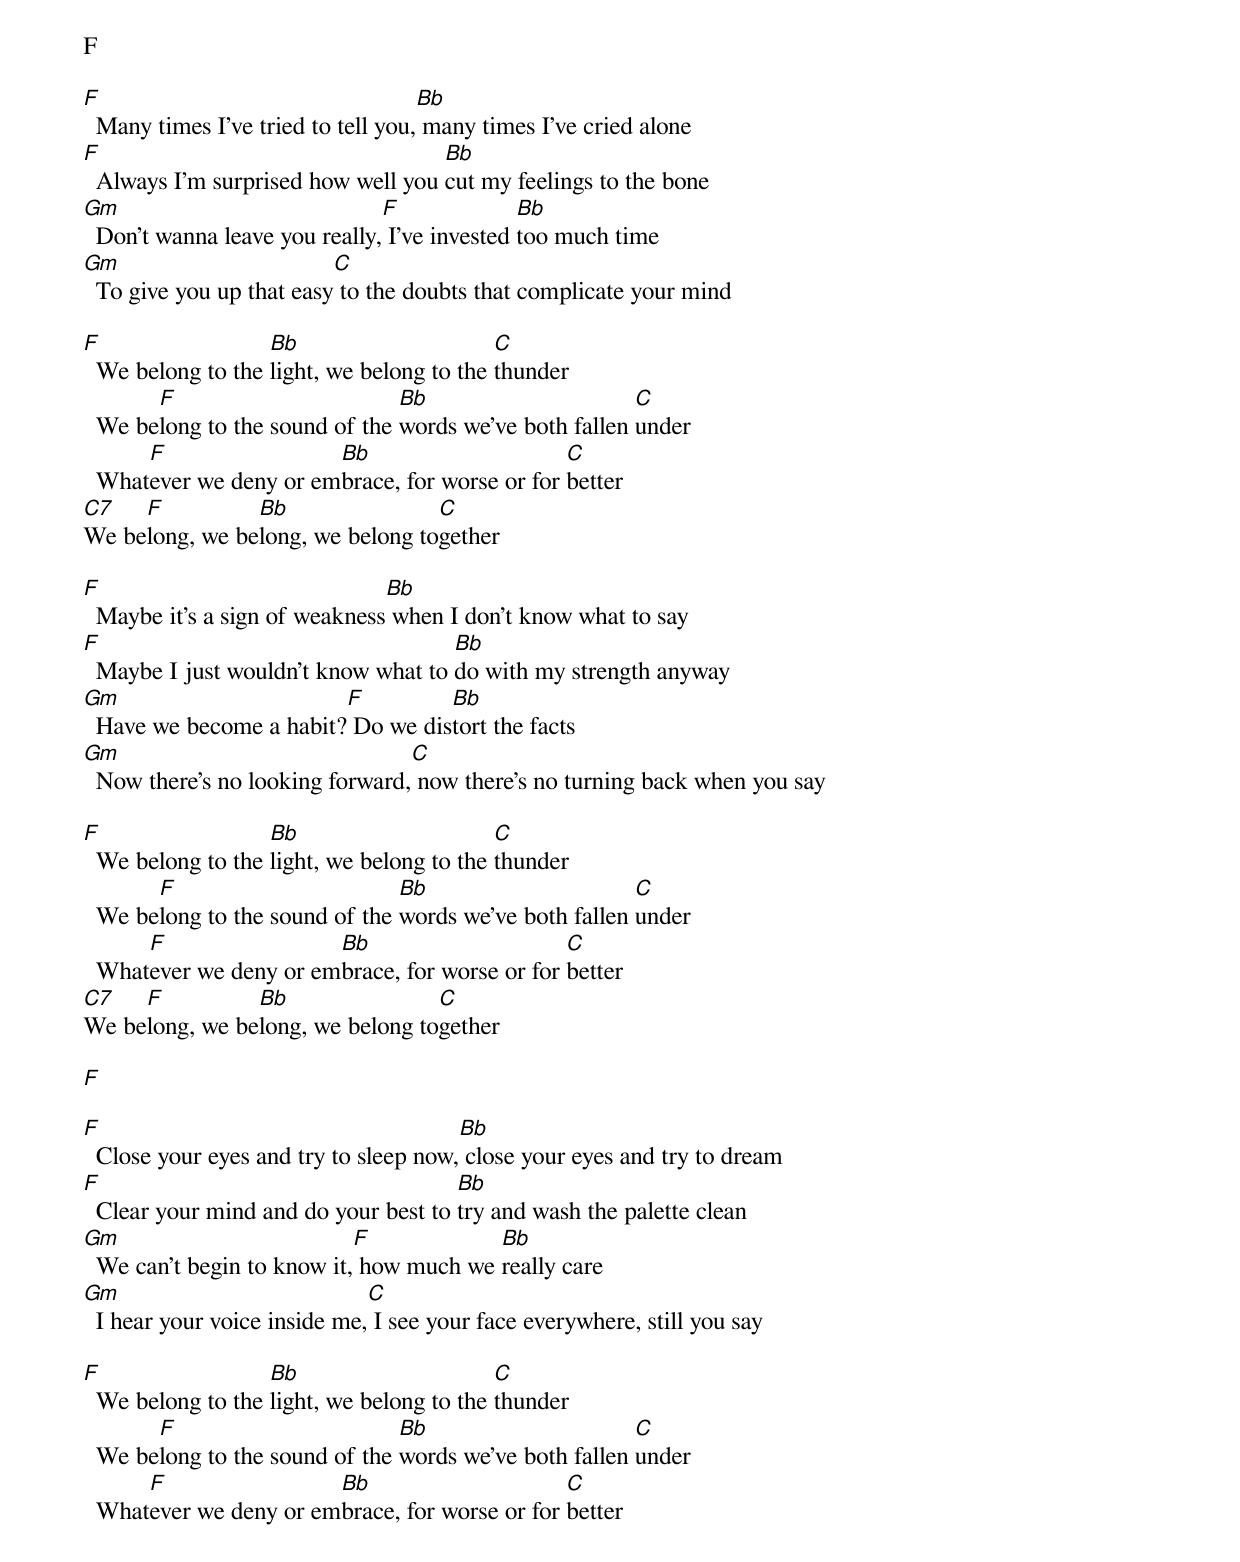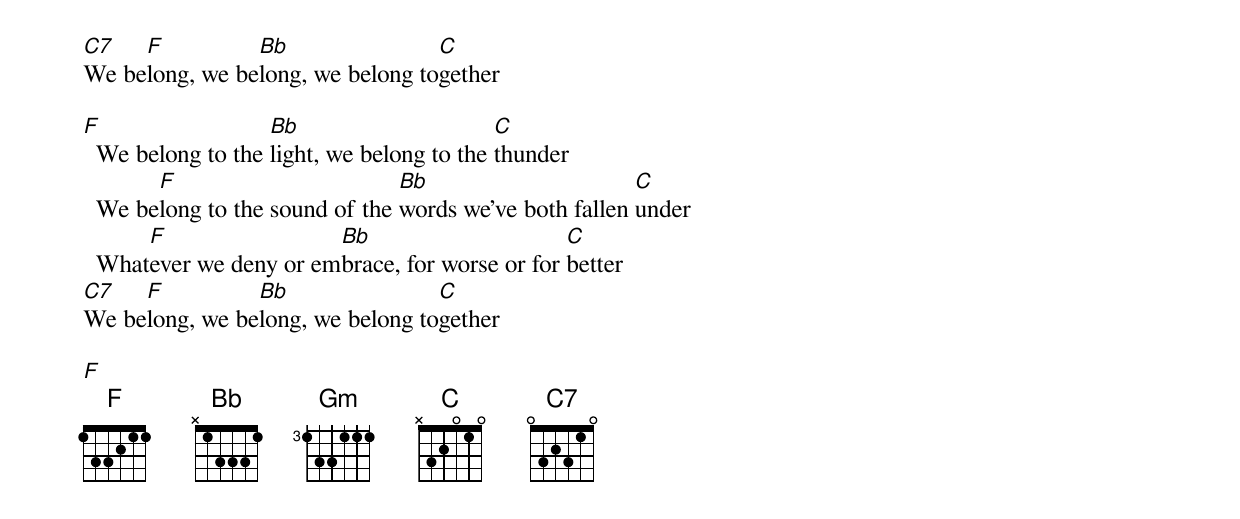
F

F                                   Bb
  Many times I've tried to tell you, many times I've cried alone
F                                   Bb
  Always I'm surprised how well you cut my feelings to the bone
Gm                             F              Bb
  Don't wanna leave you really, I've invested too much time
Gm                        C
  To give you up that easy to the doubts that complicate your mind

F                  Bb                      C
  We belong to the light, we belong to the thunder
       F                        Bb                      C
  We belong to the sound of the words we've both fallen under
      F                 Bb                      C
  Whatever we deny or embrace, for worse or for better
C7   F          Bb                C
We belong, we belong, we belong together

F                              Bb
  Maybe it's a sign of weakness when I don't know what to say
F                                    Bb
  Maybe I just wouldn't know what to do with my strength anyway
Gm                       F         Bb
  Have we become a habit? Do we distort the facts
Gm                               C
  Now there's no looking forward, now there's no turning back when you say

F                  Bb                      C
  We belong to the light, we belong to the thunder
       F                        Bb                      C
  We belong to the sound of the words we've both fallen under
      F                 Bb                      C
  Whatever we deny or embrace, for worse or for better
C7   F          Bb                C
We belong, we belong, we belong together

F

F                                      Bb
  Close your eyes and try to sleep now, close your eyes and try to dream
F                                     Bb
  Clear your mind and do your best to try and wash the palette clean
Gm                          F            Bb
  We can't begin to know it, how much we really care
Gm                            C
  I hear your voice inside me, I see your face everywhere, still you say

F                  Bb                      C
  We belong to the light, we belong to the thunder
       F                        Bb                      C
  We belong to the sound of the words we've both fallen under
      F                 Bb                      C
  Whatever we deny or embrace, for worse or for better
C7   F          Bb                C
We belong, we belong, we belong together

F                  Bb                      C
  We belong to the light, we belong to the thunder
       F                        Bb                      C
  We belong to the sound of the words we've both fallen under
      F                 Bb                      C
  Whatever we deny or embrace, for worse or for better
C7   F          Bb                C
We belong, we belong, we belong together

F
